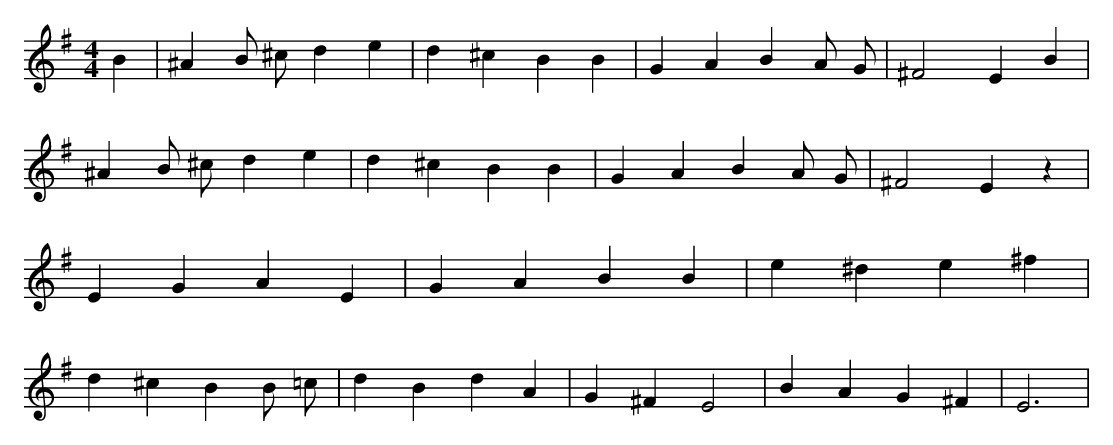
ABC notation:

X:1
M:4/4
L:1/8
K:G
B2 | ^A2 B ^c d2 e2 | d2 ^c2 B2 B2 | G2 A2 B2 A G | ^F4 E2 B2 | ^A2 B ^c d2 e2 | d2 ^c2 B2 B2 | G2 A2 B2 A G | ^F4 E2 z2 | E2 G2 A2 E2 | G2 A2 B2 B2 | e2 ^d2 e2 ^f2 | d2 ^c2 B2 B =c | d2 B2 d2 A2 | G2 ^F2 E4 | B2 A2 G2 ^F2 | E6 |
